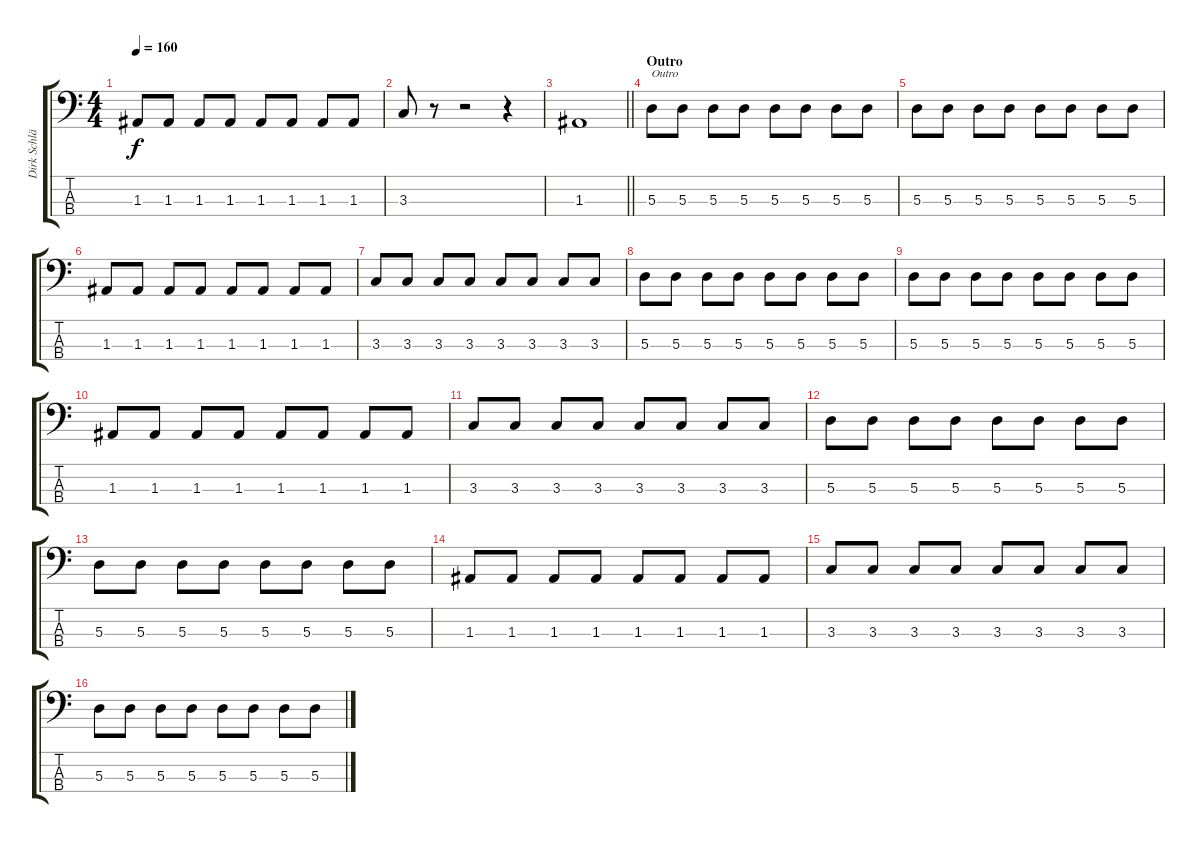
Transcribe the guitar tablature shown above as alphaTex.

\track ("Dirk Schlächter" "Dirk Schlä") {instrument electricbassfinger}
\staff {score tabs}
\tuning (G2 D2 A1 E1) {hide}
\ts (4 4)
\tempo 160
\clef f4
\ks c
1.3.8{dy f} 1.3.8 1.3.8 1.3.8 1.3.8 1.3.8 1.3.8 1.3.8 |
3.3.8 r.8 r.2 r.4 |
\barLineRight lightlight
1.3.1 |
\section ("" "Outro")
5.3.8{txt "Outro"} 5.3.8 5.3.8 5.3.8 5.3.8 5.3.8 5.3.8 5.3.8 |
5.3.8 5.3.8 5.3.8 5.3.8 5.3.8 5.3.8 5.3.8 5.3.8 |
1.3.8 1.3.8 1.3.8 1.3.8 1.3.8 1.3.8 1.3.8 1.3.8 |
3.3.8 3.3.8 3.3.8 3.3.8 3.3.8 3.3.8 3.3.8 3.3.8 |
5.3.8 5.3.8 5.3.8 5.3.8 5.3.8 5.3.8 5.3.8 5.3.8 |
5.3.8 5.3.8 5.3.8 5.3.8 5.3.8 5.3.8 5.3.8 5.3.8 |
1.3.8 1.3.8 1.3.8 1.3.8 1.3.8 1.3.8 1.3.8 1.3.8 |
3.3.8 3.3.8 3.3.8 3.3.8 3.3.8 3.3.8 3.3.8 3.3.8 |
5.3.8 5.3.8 5.3.8 5.3.8 5.3.8 5.3.8 5.3.8 5.3.8 |
5.3.8 5.3.8 5.3.8 5.3.8 5.3.8 5.3.8 5.3.8 5.3.8 |
1.3.8 1.3.8 1.3.8 1.3.8 1.3.8 1.3.8 1.3.8 1.3.8 |
3.3.8 3.3.8 3.3.8 3.3.8 3.3.8 3.3.8 3.3.8 3.3.8 |
5.3.8 5.3.8 5.3.8 5.3.8 5.3.8 5.3.8 5.3.8 5.3.8
